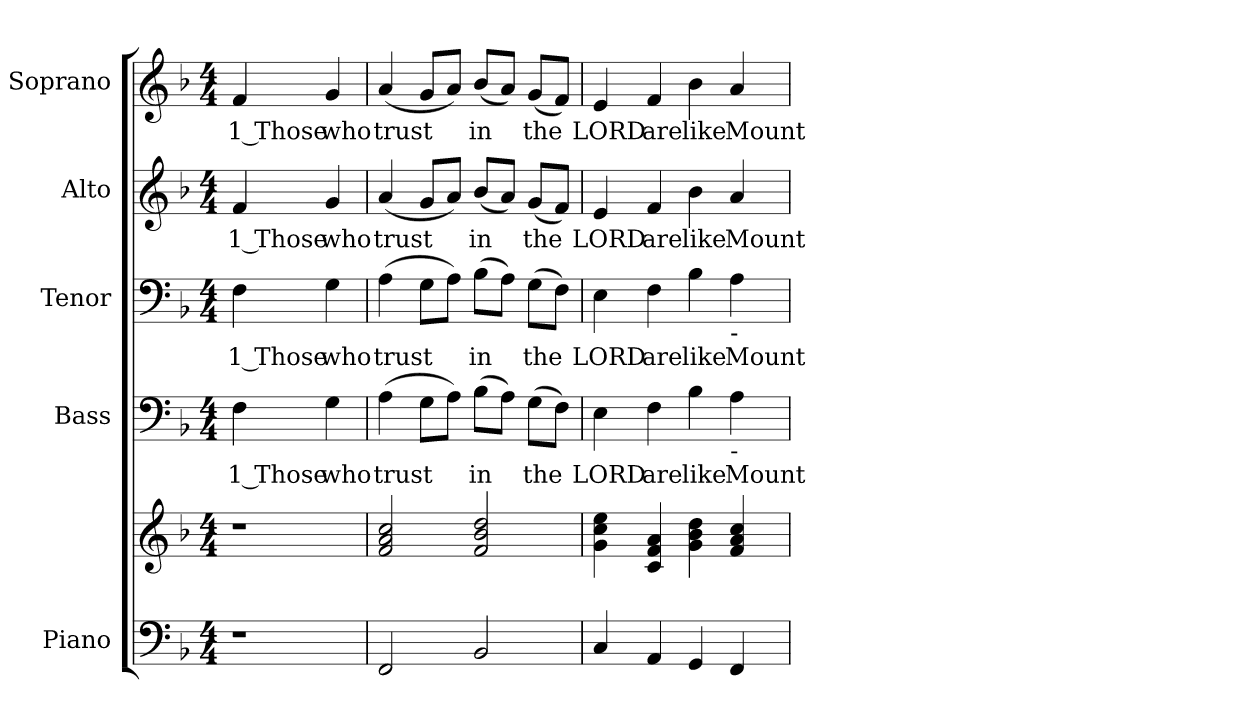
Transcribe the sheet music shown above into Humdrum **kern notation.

**kern	**kern	**kern	**text	**kern	**text	**kern	**text	**kern	**text
*part5	*part5	*part4	*part4	*part3	*part3	*part2	*part2	*part1	*part1
*staff6	*staff5	*staff4	*staff4	*staff3	*staff3	*staff2	*staff2	*staff1	*staff1
*I"Piano	*	*I"Bass	*	*I"Tenor	*	*I"Alto	*	*I"Soprano	*
*I'Pno.	*	*I'B.	*	*I'T.	*	*I'A.	*	*I'S.	*
!!LO:PB:g=z
*clefF4	*clefG2	*clefF4	*	*clefF4	*	*clefG2	*	*clefG2	*
*k[b-]	*k[b-]	*k[b-]	*	*k[b-]	*	*k[b-]	*	*k[b-]	*
*F:	*F:	*F:	*	*F:	*	*F:	*	*F:	*
*M4/4	*M4/4	*M4/4	*	*M4/4	*	*M4/4	*	*M4/4	*
*MM135	*MM135	*MM135	*	*MM135	*	*MM135	*	*MM135	*
=	=	=	=	=	=	=	=	=	=
!LO:N:vis=1	!LO:N:vis=1	!	!	!	!	!	!	!	!
!	!	!	!LO:LY:b:color=#000000	!	!	!	!	!	!
!	!	!	!	!	!LO:LY:b:color=#000000	!	!	!	!
!	!	!	!	!	!	!	!LO:LY:b:color=#000000	!	!
!	!	!	!	!	!	!	!	!	!LO:LY:b:color=#000000
2r	2r	4Fi\	1 Those	4Fi\	1 Those	4fi/	1 Those	4fi/	1 Those
!	!	!	!LO:LY:b:color=#000000	!	!	!	!	!	!
!	!	!	!	!	!LO:LY:b:color=#000000	!	!	!	!
!	!	!	!	!	!	!	!LO:LY:b:color=#000000	!	!
!	!	!	!	!	!	!	!	!	!LO:LY:b:color=#000000
.	.	4Gi\	who	4Gi\	who	4gi/	who	4gi/	who
=1	=1	=1	=1	=1	=1	=1	=1	=1	=1
!	!	!	!LO:LY:b:color=#000000	!	!	!	!	!	!
!	!	!	!	!	!LO:LY:b:color=#000000	!	!	!	!
!	!	!	!	!	!	!	!LO:LY:b:color=#000000	!	!
!	!	!	!	!	!	!	!	!	!LO:LY:b:color=#000000
2FFi/	2fi/ 2ai 2cci	(4Ai\	trust	(4Ai\	trust	(4ai/	trust	(4ai/	trust
.	.	8Gi\L	.	8Gi\L	.	8gi/L	.	8gi/L	.
.	.	8Ai\J)	.	8Ai\J)	.	8ai/J)	.	8ai/J)	.
!	!	!	!LO:LY:b:color=#000000	!	!	!	!	!	!
!	!	!	!	!	!LO:LY:b:color=#000000	!	!	!	!
!	!	!	!	!	!	!	!LO:LY:b:color=#000000	!	!
!	!	!	!	!	!	!	!	!	!LO:LY:b:color=#000000
2BB-i/	2fi/ 2b-i 2ddi	(8B-i\L	in	(8B-i\L	in	(8b-i/L	in	(8b-i/L	in
.	.	8Ai\J)	.	8Ai\J)	.	8ai/J)	.	8ai/J)	.
!	!	!	!LO:LY:b:color=#000000	!	!	!	!	!	!
!	!	!	!	!	!LO:LY:b:color=#000000	!	!	!	!
!	!	!	!	!	!	!	!LO:LY:b:color=#000000	!	!
!	!	!	!	!	!	!	!	!	!LO:LY:b:color=#000000
.	.	(8Gi\L	the	(8Gi\L	the	(8gi/L	the	(8gi/L	the
.	.	8Fi\J)	.	8Fi\J)	.	8fi/J)	.	8fi/J)	.
=2	=2	=2	=2	=2	=2	=2	=2	=2	=2
!	!	!	!LO:LY:b:color=#000000	!	!	!	!	!	!
!	!	!	!	!	!LO:LY:b:color=#000000	!	!	!	!
!	!	!	!	!	!	!	!LO:LY:b:color=#000000	!	!
!	!	!	!	!	!	!	!	!	!LO:LY:b:color=#000000
4Ci/	4gi\ 4cci 4eei	4Ei\	LORD	4Ei\	LORD	4ei/	LORD	4ei/	LORD
!	!	!	!LO:LY:b:color=#000000	!	!	!	!	!	!
!	!	!	!	!	!LO:LY:b:color=#000000	!	!	!	!
!	!	!	!	!	!	!	!LO:LY:b:color=#000000	!	!
!	!	!	!	!	!	!	!	!	!LO:LY:b:color=#000000
4AAi/	4ci/ 4fi 4ai	4Fi\	are	4Fi\	are	4fi/	are	4fi/	are
!	!	!	!LO:LY:b:color=#000000	!	!	!	!	!	!
!	!	!	!	!	!LO:LY:b:color=#000000	!	!	!	!
!	!	!	!	!	!	!	!LO:LY:b:color=#000000	!	!
!	!	!	!	!	!	!	!	!	!LO:LY:b:color=#000000
4GGi/	4gi\ 4b-i 4ddi	4B-i\	like	4B-i\	like	4b-i\	like	4b-i\	like
!	!	!	!LO:LY:b:color=#000000	!	!	!	!	!	!
!	!	!	!	!	!LO:LY:b:color=#000000	!	!	!	!
!	!	!	!	!	!	!	!LO:LY:b:color=#000000	!	!
!	!	!	!	!LO:TX:b:t=-	!	!	!	!	!
!	!	!LO:TX:b:t=-	!	!	!	!	!	!	!
!	!	!	!	!	!	!	!	!	!LO:LY:b:color=#000000
4FFi/	4fi/ 4ai 4cci	4Ai\	Mount	4Ai\	Mount	4ai/	Mount	4ai/	Mount
=	=	=	=	=	=	=	=	=	=
*-	*-	*-	*-	*-	*-	*-	*-	*-	*-
